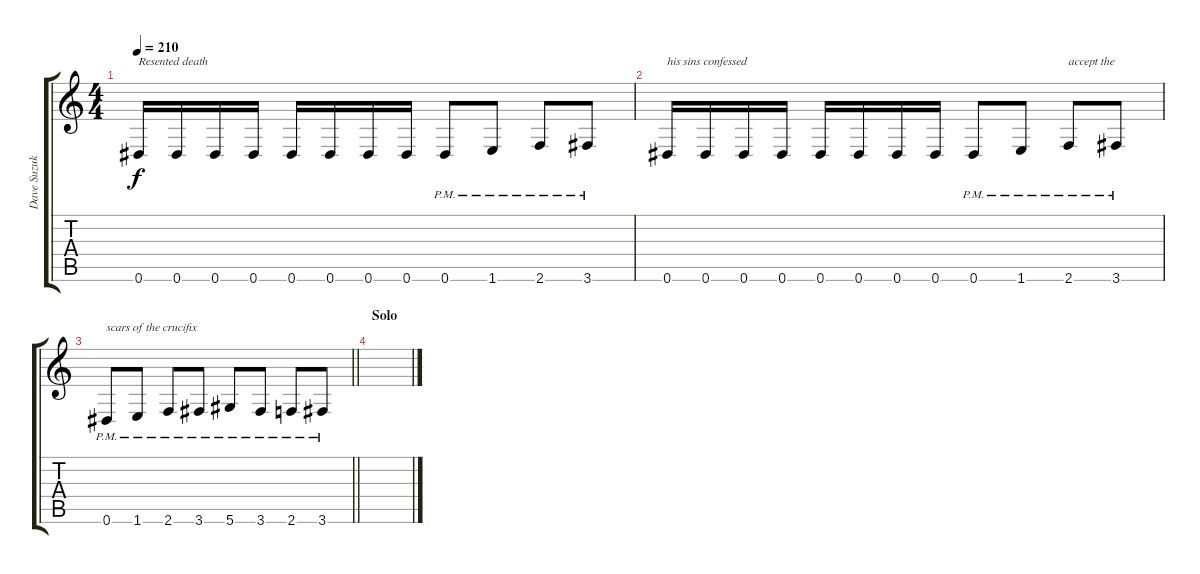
\track ("Dave Suzuki" "Dave Suzuk") {instrument distortionguitar}
\staff {score tabs}
\tuning (Eb4 Bb3 Gb3 Db3 Ab2 Eb2) {hide}
\ts (4 4)
\tempo 210
\clef g2
\ks c
0.6.16{txt "Resented death" dy f} 0.6.16 0.6.16 0.6.16 0.6.16 0.6.16 0.6.16 0.6.16 0.6{pm}.8 1.6{pm}.8 2.6{pm}.8 3.6{pm}.8 |
0.6.16{txt "his sins confessed"} 0.6.16 0.6.16 0.6.16 0.6.16 0.6.16 0.6.16 0.6.16 0.6{pm}.8 1.6{pm}.8 2.6{pm}.8{txt "accept the"} 3.6{pm}.8 |
\barLineRight lightlight
0.6{pm}.8{txt "scars of the crucifix"} 1.6{pm}.8 2.6{pm}.8 3.6{pm}.8 5.6{pm}.8 3.6{pm}.8 2.6{pm}.8 3.6{pm}.8 |
\section ("" "Solo")
